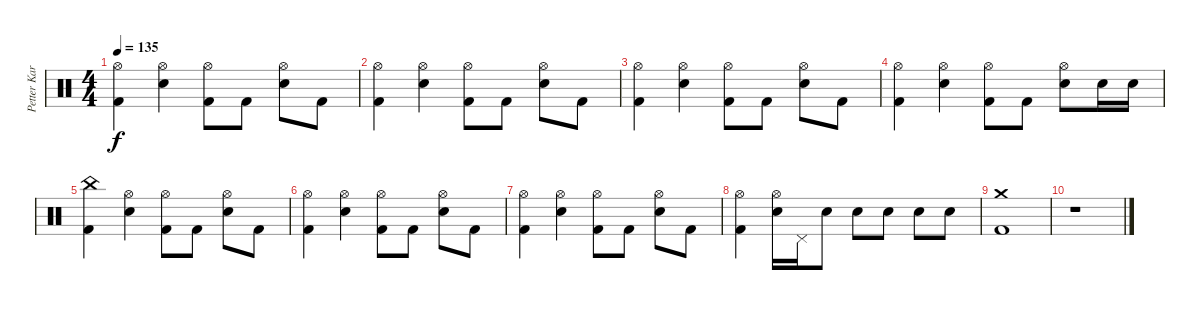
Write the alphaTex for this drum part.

\track ("Petter Karlsson" "Petter Kar") {instrument percussion}
\staff {score}
\articulation defaults
\ts (4 4)
\tempo 135
\clef neutral
\ks c
("Hi-Hat (open)" "Kick (hit) 2").4{dy f} ("Hi-Hat (open)" "Electric Snare (hit)").4 ("Hi-Hat (open)" "Kick (hit) 2").8 "Kick (hit) 2".8 ("Hi-Hat (open)" "Electric Snare (hit)").8 "Kick (hit) 2".8 |
("Hi-Hat (open)" "Kick (hit) 2").4 ("Hi-Hat (open)" "Electric Snare (hit)").4 ("Hi-Hat (open)" "Kick (hit) 2").8 "Kick (hit) 2".8 ("Hi-Hat (open)" "Electric Snare (hit)").8 "Kick (hit) 2".8 |
("Hi-Hat (open)" "Kick (hit) 2").4 ("Hi-Hat (open)" "Electric Snare (hit)").4 ("Hi-Hat (open)" "Kick (hit) 2").8 "Kick (hit) 2".8 ("Hi-Hat (open)" "Electric Snare (hit)").8 "Kick (hit) 2".8 |
("Hi-Hat (open)" "Kick (hit) 2").4 ("Hi-Hat (open)" "Electric Snare (hit)").4 ("Hi-Hat (open)" "Kick (hit) 2").8 "Kick (hit) 2".8 ("Hi-Hat (open)" "Electric Snare (hit)").8 "Electric Snare (hit)".16 "Electric Snare (hit)".16 |
("China (hit)" "Kick (hit) 2").4 ("Hi-Hat (open)" "Electric Snare (hit)").4 ("Hi-Hat (open)" "Kick (hit) 2").8 "Kick (hit) 2".8 ("Hi-Hat (open)" "Electric Snare (hit)").8 "Kick (hit) 2".8 |
("Hi-Hat (open)" "Kick (hit) 2").4 ("Hi-Hat (open)" "Electric Snare (hit)").4 ("Hi-Hat (open)" "Kick (hit) 2").8 "Kick (hit) 2".8 ("Hi-Hat (open)" "Electric Snare (hit)").8 "Kick (hit) 2".8 |
("Hi-Hat (open)" "Kick (hit) 2").4 ("Hi-Hat (open)" "Electric Snare (hit)").4 ("Hi-Hat (open)" "Kick (hit) 2").8 "Kick (hit) 2".8 ("Hi-Hat (open)" "Electric Snare (hit)").8 "Kick (hit) 2".8 |
("Hi-Hat (open)" "Kick (hit) 2").4 ("Hi-Hat (open)" "Electric Snare (hit)").16 "Pedal Hi-Hat (hit)".16 "Electric Snare (hit)".8 "Electric Snare (hit)".8 "Electric Snare (hit)".8 "Electric Snare (hit)".8 "Electric Snare (hit)".8 |
("Crash medium (hit)" "Kick (hit) 2").1 |
r.1
